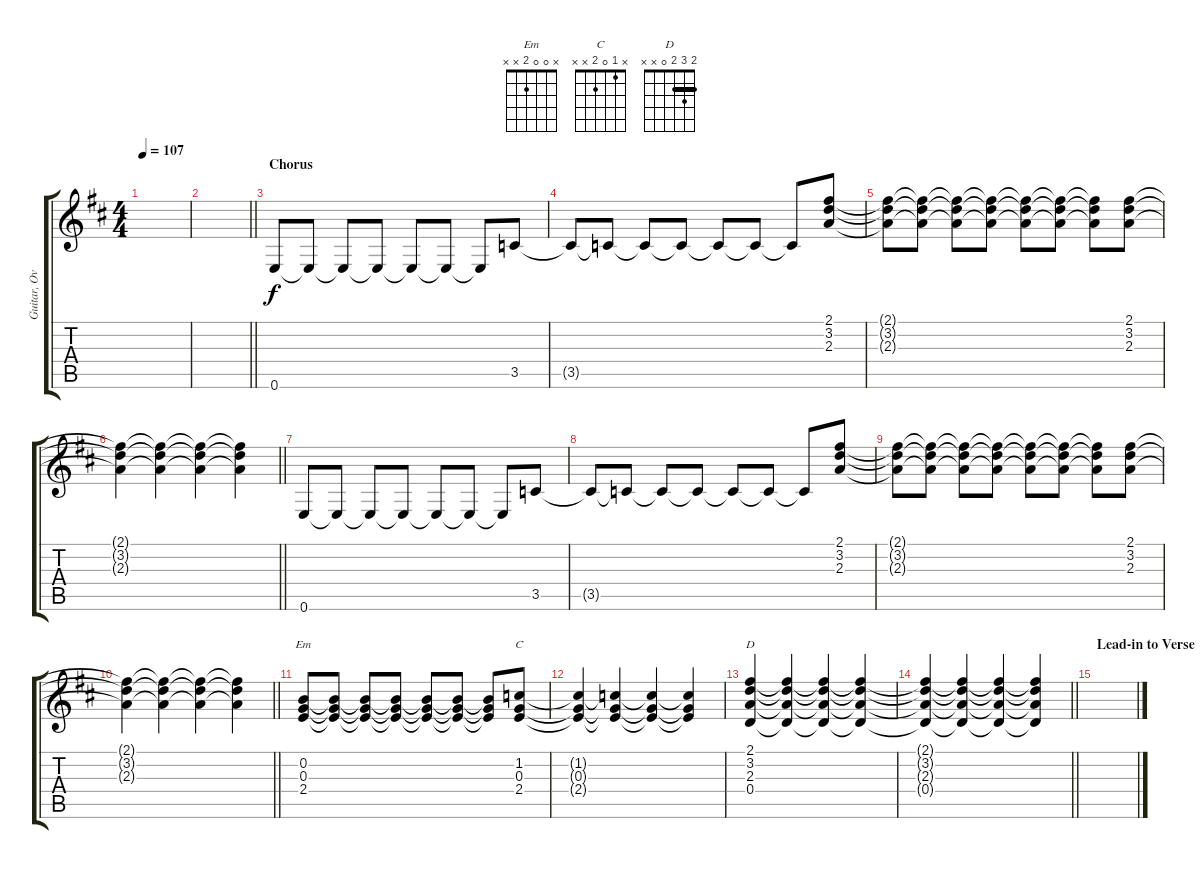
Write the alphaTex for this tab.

\track ("Guitar, Overdub" "Guitar, Ov") {instrument distortionguitar}
\staff {score tabs}
\tuning (E4 B3 G3 D3 A2 E2) {hide}
\chord ("Em" x 0 0 2 x x)
\chord ("C" x 1 0 2 x x)
\chord ("D" 2 3 2 0 x x) {barre 2}
\ts (4 4)
\tempo 107
\clef g2
\ks d
|
\barLineRight lightlight
|
\section ("" "Chorus")
0.6.8 0.6{t}.8 0.6{t}.8 0.6{t}.8 0.6{t}.8 0.6{t}.8 0.6{t}.8 3.5.8 |
3.5{t}.8 3.5{t}.8 3.5{t}.8 3.5{t}.8 3.5{t}.8 3.5{t}.8 3.5{t}.8 (2.1 3.2 2.3).8 |
(2.1{t} 3.2{t} 2.3{t}).8 (2.1{t} 3.2{t} 2.3{t}).8 (2.1{t} 3.2{t} 2.3{t}).8 (2.1{t} 3.2{t} 2.3{t}).8 (2.1{t} 3.2{t} 2.3{t}).8 (2.1{t} 3.2{t} 2.3{t}).8 (2.1{t} 3.2{t} 2.3{t}).8 (2.1 3.2 2.3).8 |
\barLineRight lightlight
(2.1{t} 3.2{t} 2.3{t}).4 (2.1{t} 3.2{t} 2.3{t}).4 (2.1{t} 3.2{t} 2.3{t}).4 (2.1{t} 3.2{t} 2.3{t}).4 |
0.6.8 0.6{t}.8 0.6{t}.8 0.6{t}.8 0.6{t}.8 0.6{t}.8 0.6{t}.8 3.5.8 |
3.5{t}.8 3.5{t}.8 3.5{t}.8 3.5{t}.8 3.5{t}.8 3.5{t}.8 3.5{t}.8 (2.1 3.2 2.3).8 |
(2.1{t} 3.2{t} 2.3{t}).8 (2.1{t} 3.2{t} 2.3{t}).8 (2.1{t} 3.2{t} 2.3{t}).8 (2.1{t} 3.2{t} 2.3{t}).8 (2.1{t} 3.2{t} 2.3{t}).8 (2.1{t} 3.2{t} 2.3{t}).8 (2.1{t} 3.2{t} 2.3{t}).8 (2.1 3.2 2.3).8 |
\barLineRight lightlight
(2.1{t} 3.2{t} 2.3{t}).4 (2.1{t} 3.2{t} 2.3{t}).4 (2.1{t} 3.2{t} 2.3{t}).4 (2.1{t} 3.2{t} 2.3{t}).4 |
(0.2 0.3 2.4).8{ch "Em"} (0.2{t} 0.3{t} 2.4{t}).8 (0.2{t} 0.3{t} 2.4{t}).8 (0.2{t} 0.3{t} 2.4{t}).8 (0.2{t} 0.3{t} 2.4{t}).8 (0.2{t} 0.3{t} 2.4{t}).8 (0.2{t} 0.3{t} 2.4{t}).8 (1.2 0.3 2.4).8{ch "C"} |
(1.2{t} 0.3{t} 2.4{t}).4 (1.2{t} 0.3{t} 2.4{t}).4 (1.2{t} 0.3{t} 2.4{t}).4 (1.2{t} 0.3{t} 2.4{t}).4 |
(2.1 3.2 2.3 0.4).4{ch "D"} (2.1{t} 3.2{t} 2.3{t} 0.4{t}).4 (2.1{t} 3.2{t} 2.3{t} 0.4{t}).4 (2.1{t} 3.2{t} 2.3{t} 0.4{t}).4 |
\barLineRight lightlight
(2.1{t} 3.2{t} 2.3{t} 0.4{t}).4 (2.1{t} 3.2{t} 2.3{t} 0.4{t}).4 (2.1{t} 3.2{t} 2.3{t} 0.4{t}).4 (2.1{t} 3.2{t} 2.3{t} 0.4{t}).4 |
\section ("" "Lead-in to Verse")
